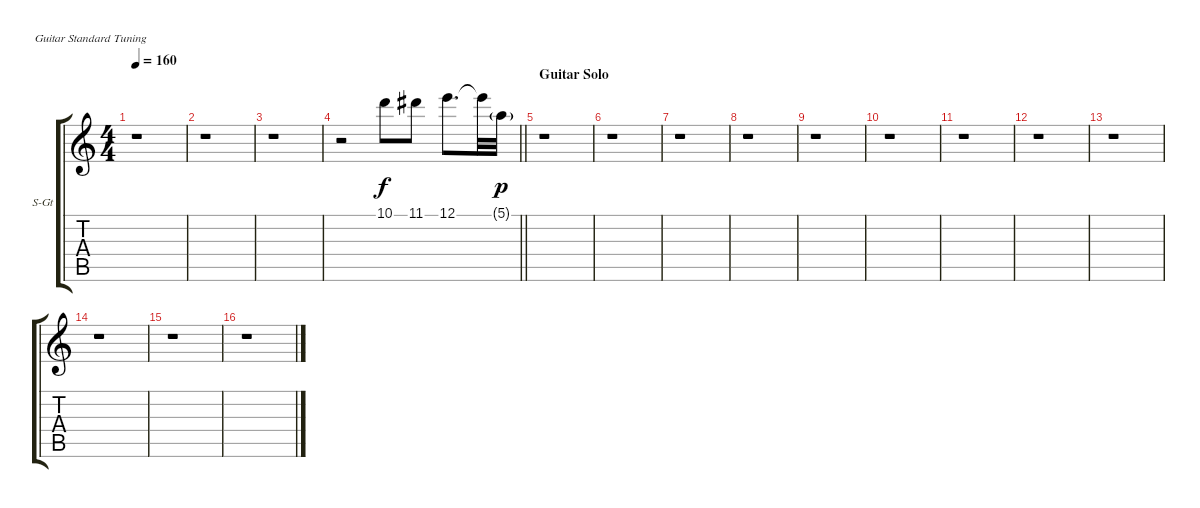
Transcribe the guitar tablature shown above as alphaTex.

\bracketExtendMode groupsimilarinstruments
\firstSystemTrackNameOrientation horizontal
\otherSystemsTrackNameOrientation horizontal
\track ("Voice" "S-Gt") {mute instrument lead6voice}
\staff {score tabs}
\tuning (E4 B3 G3 D3 A2 E2)
\displaytranspose 12
\ts (4 4)
\tempo 160
\clef g2
\ks c
r.1{dy f} |
r.1 |
r.1 |
\barLineRight lightlight
r.2 10.1.8 11.1.8 12.1.8{d} 12.1{t}.32 5.1{g}.32{dy p} |
\section ("" "Guitar Solo")
r.1 |
r.1 |
r.1 |
r.1 |
r.1 |
r.1 |
r.1 |
r.1 |
r.1 |
r.1 |
r.1 |
r.1
